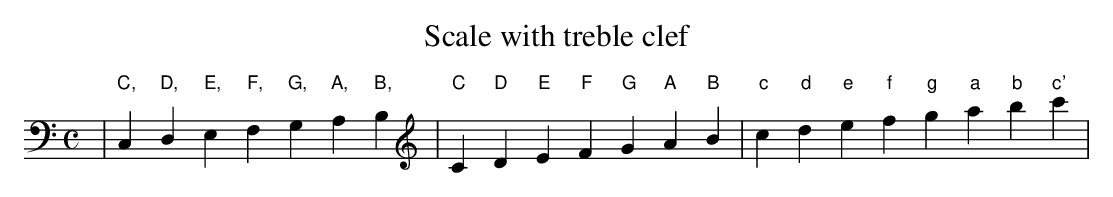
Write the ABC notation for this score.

X:1
T:Scale with treble clef
M:C
K:C
L: 1/4
| "C,"C,"D,"D,"E,"E,"F,"F, "G,"G,"A,"A,"B,"B,\
| "C"C"D"D"E"E"F"F "G"G"A"A"B"B \
| "c"c"d"d"e"e"f"f "g"g"a"a"b"b"c'"c' |
